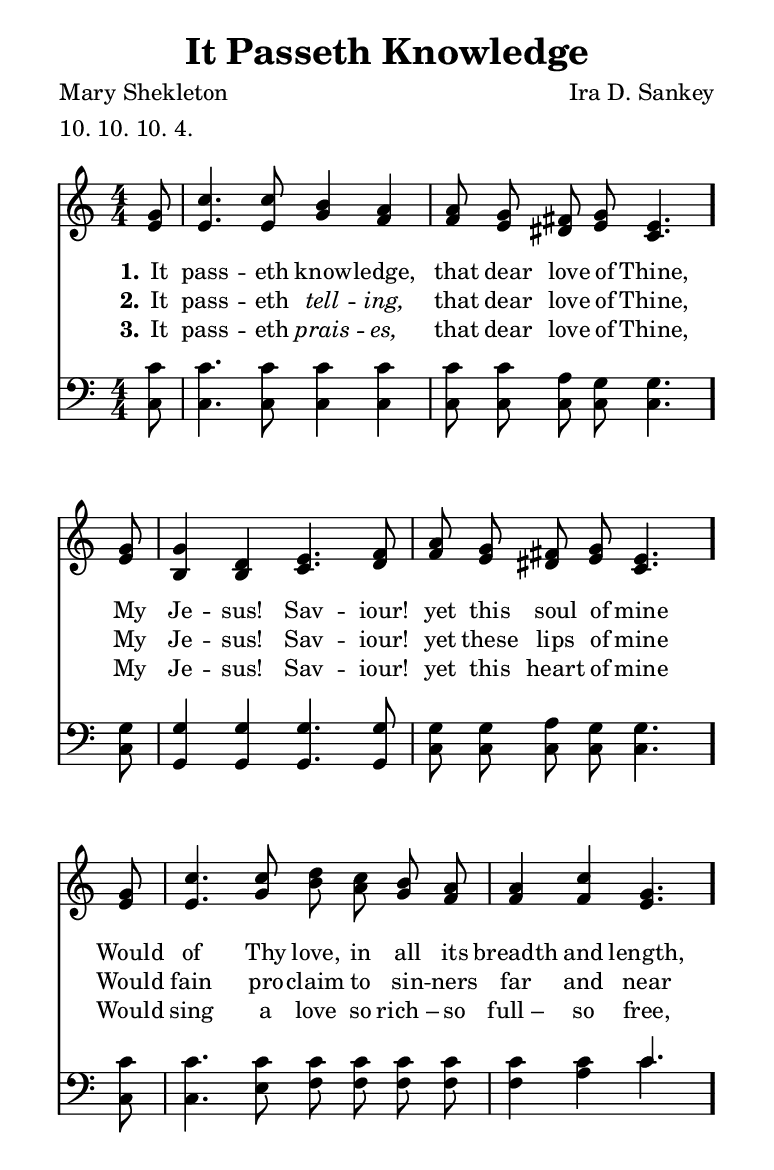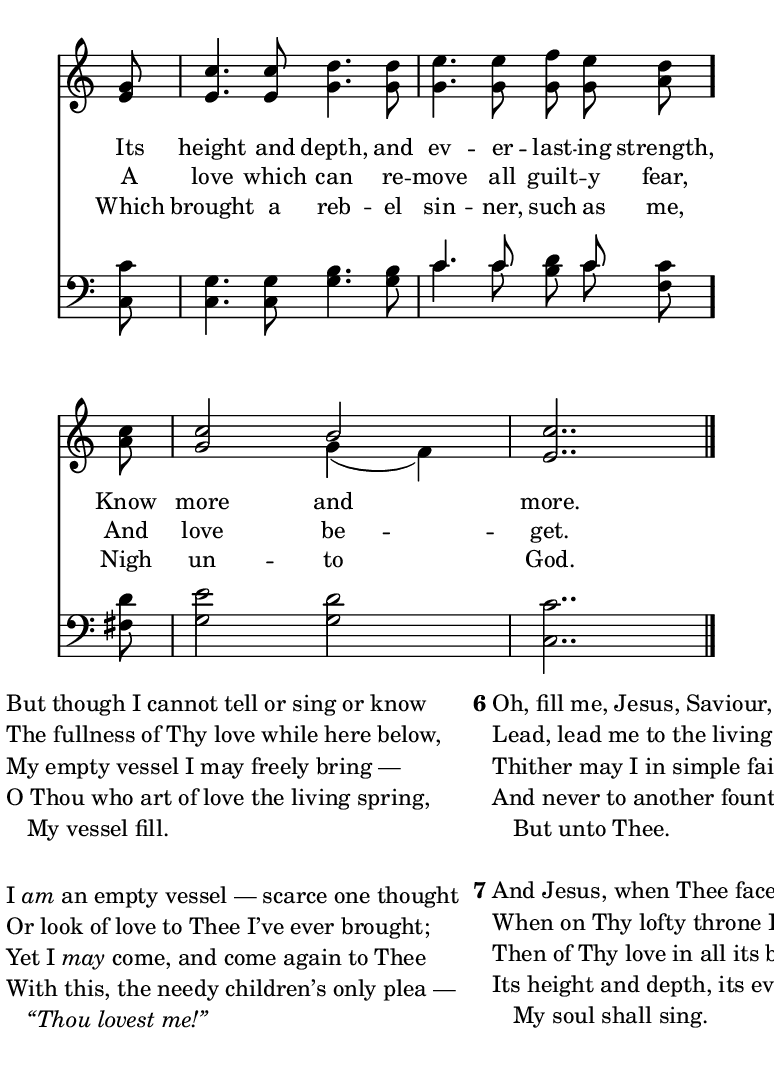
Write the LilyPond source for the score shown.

\include "common/global.ily"
\paper {
  \include "common/paper.ily"
  score-markup-spacing.padding = 2
  score-markup-spacing.basic-distance = 2
}

\header{
  hymnnumber = "229"
  title = "It Passeth Knowledge"
  tunename = ""
  meter = "10. 10. 10. 4."
  poet = "Mary Shekleton"
  composer = "Ira D. Sankey"
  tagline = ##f
}

global = {
  \include "common/overrides.ily"
  \override Staff.TimeSignature.style = #'numbered
  \time 4/4
  \override Score.MetronomeMark.transparent = ##t % hide all fermata changes too
  \tempo 4=80
  \key c \major
  \partial 8
  \autoBeamOff
}

patternA = { c8 | c4. c8 c4 c | c8 c c c c4. }
patternB = { c8 | c4 c c4. c8 | c c c c c4. }
patternC = { c8 | c4. c8 c c c c | c4 c c4. }
patternD = { c8 | c4. c8 c4. c8 | c4. c8 c c c }
patternE = { c8 | c2 c2 | c2.. }

notesSoprano = {
\global
\relative c'' {

  g8 | c4. c8 b4 a | a8 g fis g e4.
  g8 | g4 d e4. f8 | a g fis g e4.
  g8 | c4. c8 d c b a | a4 c g4. \eogbreak
  g8 | c4. c8 d4. d8 | e4. e8 f e d
  c8 | c2 b2 | c2..

  \bar "|."

}
}

notesAlto = {
\global
\relative e' {

  \changePitch \patternA { e | e e g f | f e dis e c }
  \changePitch \patternB { e | b b c d | f e dis e c }
  \changePitch \patternC { e | e g b a g f | f f e }
  \changePitch \patternD { e | e e g g | g g g g a }
  a8 | g2 g4( f) e2..

}
}

notesTenor = {
\global
\relative a {

  \changePitch \patternA { c | c c c c | c c a g g }
  \changePitch \patternB { g | g g g g | g g a g g }
  \changePitch \patternC { c | c c c c c c | c c c }
  \changePitch \patternD { c | g g b b | c c d c c }
  \changePitch \patternE { d | e d | c }

}
}

notesBass = {
\global
\relative f {

  \changePitch \patternA { c | c c c c | c c c c c }
  \changePitch \patternB { c | g g g g | c c c c c }
  \changePitch \patternC { c | c e f f f f | f a c }
  \changePitch \patternD { c, | c c g' g | c c b c f, }
  \changePitch \patternE { fis | g g | c, }

}
}

wordsA = \lyricmode {
\set stanza = "1."

It pass -- eth know -- ledge, that dear love of Thine, \bar "."
My Je -- sus! Sav -- iour! yet this soul of mine \bar "."
Would of Thy love, in all its breadth and length, \bar "."
Its height and depth, and ev -- er -- last -- ing strength, \bar "."
Know more and more. \bar "."

}

wordsB = \lyricmode {
\set stanza = "2."

It pass -- eth \italicsOn tell -- ing, \italicsOff that dear love of Thine,
My Je -- sus! Sav -- iour! yet these lips of mine
Would fain pro -- claim to sin -- ners far and near
A love which can re -- move all guilt -- y fear,
And love be -- get.

}

wordsC = \lyricmode {
\set stanza = "3."

It pass -- eth \italicsOn prais -- es, \italicsOff that dear love of Thine,
My Je -- sus! Sav -- iour! yet this heart of mine
Would sing a love so rich_– so full_– so free,
Which brought a reb -- el sin -- ner, such as me,
Nigh un -- to God.

}

wordsD = \markuplist {

\line { But though I cannot tell or sing or know }
\line { The fullness of Thy love while here below, }
\line { My empty vessel I may freely bring — }
\line { O Thou who art of love the living spring, }
\line { { \hspace #2 } My vessel fill. }

}

wordsE = \markuplist {

\line { I \italic am an empty vessel — scarce one thought }
\line { Or look of love to Thee I’ve ever brought; }
\line { Yet I \italic may come, and come again to Thee }
\line { With this, the needy children’s only plea — }
% `\italic { }` would get stripped in getlyrics
\line { { \hspace #2 } \italic “Thou \italic lovest \italic me!” }

}

wordsF = \markuplist {

\line { Oh, fill me, Jesus, Saviour, with Thy love; }
\line { Lead, lead me to the living fount above! }
\line { Thither may I in simple faith draw nigh }
\line { And never to another fountain fly, }
\line { { \hspace #2 } But unto Thee. }

}

wordsG = \markuplist {

\line { And Jesus, when Thee face to face I see, }
\line { When on Thy lofty throne I sit with Thee; }
\line { Then of Thy love in all its breadth and length, }
\line { Its height and depth, its everlasting strength, }
\line { { \hspace #2 } My soul shall sing. }

}

\score {
  \context ChoirStaff <<
    \context Staff = upper <<
      \set Staff.autoBeaming = ##f
      \set ChoirStaff.systemStartDelimiter = #'SystemStartBar
      \set ChoirStaff.printPartCombineTexts = ##f
      \partcombine #'(2 . 11) \notesSoprano \notesAlto
      \context NullVoice = sopranos { \voiceOne << \notesSoprano >> }
      \context Lyrics = one   \lyricsto sopranos \wordsA
      \context Lyrics = two   \lyricsto sopranos \wordsB
      \context Lyrics = three \lyricsto sopranos \wordsC
    >>
    \context Staff = men <<
      \set Staff.autoBeaming = ##f
      \clef bass
      \set ChoirStaff.printPartCombineTexts = ##f
      \partcombine #'(2 . 11) \notesTenor \notesBass
    >>
  >>
  \layout {
    \include "common/layout.ily"
  }
  \midi{
    \include "common/midi.ily"
  }
}

\noPageBreak

\markup { \fill-line {
  \hspace #0.1
  \column {
  \line{ \bold 4 \column { \wordsD } } \combine \null \vspace #1
  \line{ \bold 5 \column { \wordsE } }
  }
  \hspace #0.1
  \column {
  \line{ \bold 6 \column { \wordsF } } \combine \null \vspace #1
  \line{ \bold 7 \column { \wordsG } }
  }
  \hspace #0.1
} }

\version "2.19.49"  % necessary for upgrading to future LilyPond versions.

% vi:set et ts=2 sw=2 ai nocindent syntax=lilypond:
